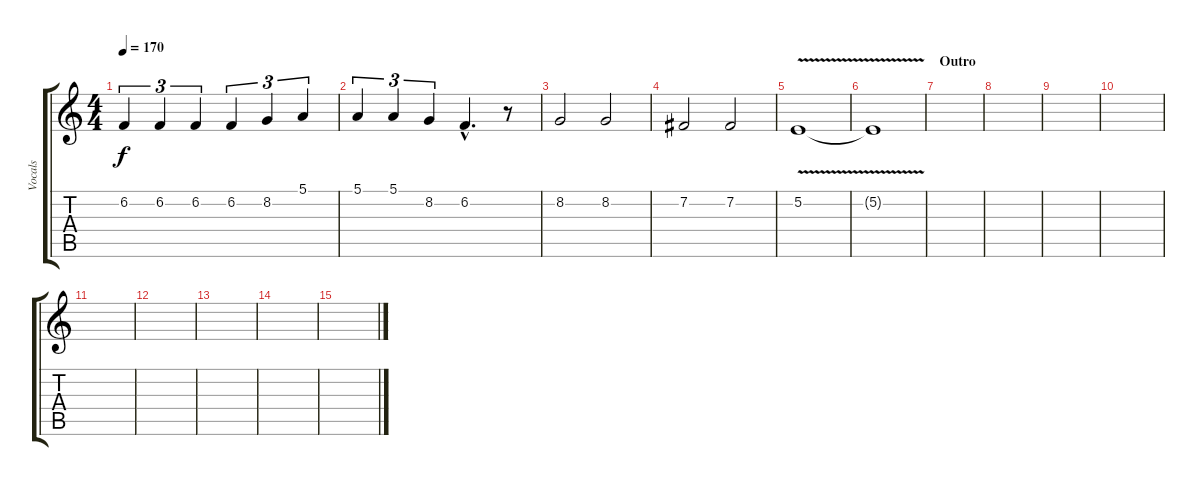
\track ("Vocals" "Vocals") {instrument lead2sawtooth}
\staff {score tabs}
\tuning (E4 B3 G3 D3 A2 E2) {hide}
\ts (4 4)
\tempo 170
\clef g2
\ks c
6.2.4{tu (3 2) dy f} 6.2.4{tu (3 2)} 6.2.4{tu (3 2)} 6.2.4{tu (3 2)} 8.2.4{tu (3 2)} 5.1.4{tu (3 2)} |
5.1.4{tu (3 2)} 5.1.4{tu (3 2)} 8.2.4{tu (3 2)} 6.2{hac}.4{d} r.8 |
8.2.2 8.2.2 |
7.2.2 7.2.2 |
5.2{v}.1 |
5.2{t}.1 |
\section ("" "Outro")
|
|
|
|
|
|
|
|
\section ("" "")
